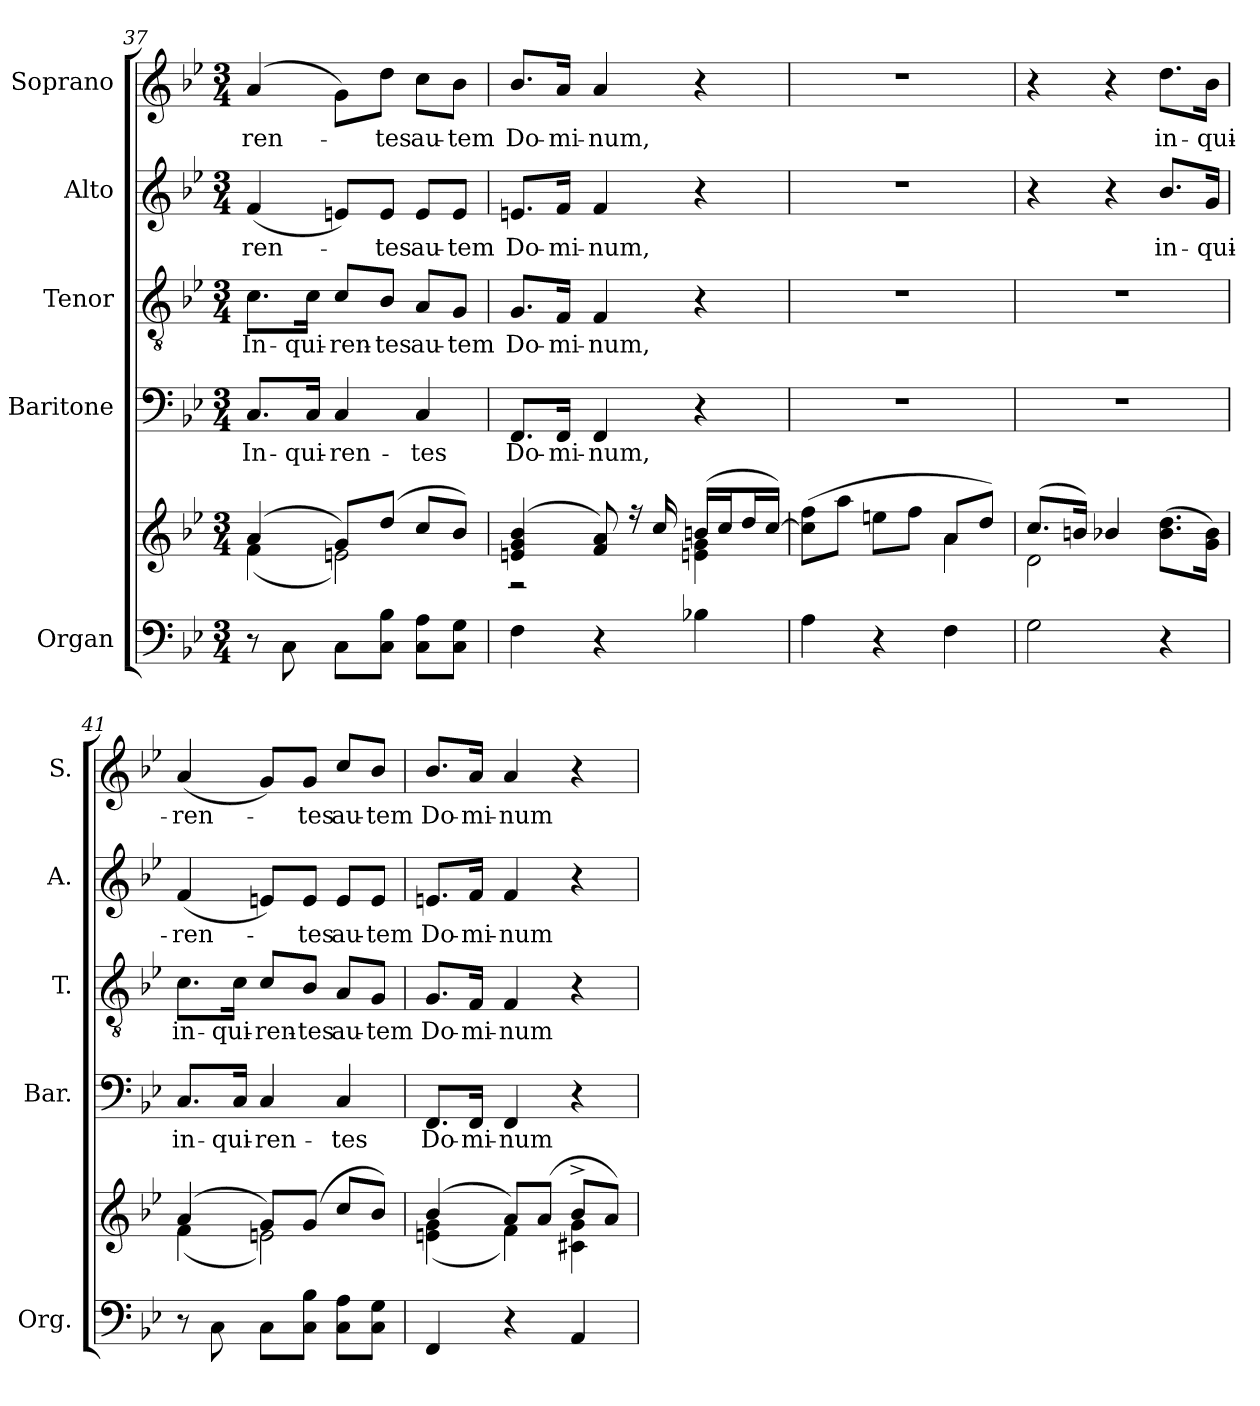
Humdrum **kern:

**kern	**kern	**kern	**text	**kern	**text	**kern	**text	**kern	**text
*part5	*part5	*part4	*part4	*part3	*part3	*part2	*part2	*part1	*part1
*staff6	*staff5	*staff4	*staff4	*staff3	*staff3	*staff2	*staff2	*staff1	*staff1
*I"Organ	*	*I"Baritone	*	*I"Tenor	*	*I"Alto	*	*I"Soprano	*
*I'Org.	*	*I'Bar.	*	*I'T.	*	*I'A.	*	*I'S.	*
*clefF4	*clefG2	*clefF4	*	*clefGv2	*	*clefG2	*	*clefG2	*
*	*	*	*	*ITrd7c12	*	*	*	*	*
*k[b-e-]	*k[b-e-]	*k[b-e-]	*	*k[b-e-]	*	*k[b-e-]	*	*k[b-e-]	*
*B-:	*B-:	*B-:	*	*B-:	*	*B-:	*	*B-:	*
*M3/4	*M3/4	*M3/4	*	*M3/4	*	*M3/4	*	*M3/4	*
=37	=37	=37	=37	=37	=37	=37	=37	=37	=37
*	*^	*	*	*	*	*	*	*	*
!	!	!	!	!LO:LY:b:color=#000000	!	!	!	!	!	!
!	!	!	!	!	!	!LO:LY:b:color=#000000	!	!	!	!
!	!	!	!	!	!	!	!	!LO:LY:b:color=#000000	!	!
!	!	!	!	!	!	!	!	!	!	!LO:LY:b:color=#000000
8r	(4ai/	(4fi\	8.Ci/L	In-	8.Ci\L	In-	(4fi/	-ren-	(4ai/	-ren-
8Ci\	.	.	.	.	.	.	.	.	.	.
!	!	!	!	!LO:LY:b:color=#000000	!	!	!	!	!	!
!	!	!	!	!	!	!LO:LY:b:color=#000000	!	!	!	!
.	.	.	16Ci/Jk	-qui-	16Ci\Jk	-qui-	.	.	.	.
!	!	!	!	!LO:LY:b:color=#000000	!	!	!	!	!	!
!	!	!	!	!	!	!LO:LY:b:color=#000000	!	!	!	!
8Ci\L	8gi/L)	2eni\)	4Ci/	-ren-	8Ci/L	-ren-	8eni/L)	.	8gi\L)	.
!	!	!	!	!	!	!LO:LY:b:color=#000000	!	!	!	!
!	!	!	!	!	!	!	!	!LO:LY:b:color=#000000	!	!
!	!	!	!	!	!	!	!	!	!	!LO:LY:b:color=#000000
8Ci\ 8B-i\J	(8ddi/J	.	.	.	8BB-i/J	-tes	8ei/J	-tes	8ddi\J	-tes
!	!	!	!	!LO:LY:b:color=#000000	!	!	!	!	!	!
!	!	!	!	!	!	!LO:LY:b:color=#000000	!	!	!	!
!	!	!	!	!	!	!	!	!LO:LY:b:color=#000000	!	!
!	!	!	!	!	!	!	!	!	!	!LO:LY:b:color=#000000
8Ci\ 8Ai\L	8cci/L	.	4Ci/	-tes	8AAi/L	au-	8ei/L	au-	8cci\L	au-
!	!	!	!	!	!	!LO:LY:b:color=#000000	!	!	!	!
!	!	!	!	!	!	!	!	!LO:LY:b:color=#000000	!	!
!	!	!	!	!	!	!	!	!	!	!LO:LY:b:color=#000000
8Ci\ 8Gi\J	8b-i/J)	.	.	.	8GGi/J	-tem	8ei/J	-tem	8b-i\J	-tem
!!LO:LB:g=z
=38	=38	=38	=38	=38	=38	=38	=38	=38	=38	=38
!	!	!	!	!LO:LY:b:color=#000000	!	!	!	!	!	!
!	!	!	!	!	!	!LO:LY:b:color=#000000	!	!	!	!
!	!	!	!	!	!	!	!	!LO:LY:b:color=#000000	!	!
!	!	!	!	!	!	!	!	!	!	!LO:LY:b:color=#000000
4Fi\	(4eni/ 4gi 4b-i	2r	8.FFi/L	Do-	8.GGi/L	Do-	8.eni/L	Do-	8.b-i/L	Do-
!	!	!	!	!LO:LY:b:color=#000000	!	!	!	!	!	!
!	!	!	!	!	!	!LO:LY:b:color=#000000	!	!	!	!
!	!	!	!	!	!	!	!	!LO:LY:b:color=#000000	!	!
!	!	!	!	!	!	!	!	!	!	!LO:LY:b:color=#000000
.	.	.	16FFi/Jk	-mi-	16FFi/Jk	-mi-	16fi/Jk	-mi-	16ai/Jk	-mi-
!	!	!	!	!LO:LY:b:color=#000000	!	!	!	!	!	!
!	!	!	!	!	!	!LO:LY:b:color=#000000	!	!	!	!
!	!	!	!	!	!	!	!	!LO:LY:b:color=#000000	!	!
!	!	!	!	!	!	!	!	!	!	!LO:LY:b:color=#000000
4r	8fi/ 8ai)	.	4FFi/	-num,	4FFi/	-num,	4fi/	-num,	4ai/	-num,
.	16r	.	.	.	.	.	.	.	.	.
.	16cci/	.	.	.	.	.	.	.	.	.
4B-Xi\	(16bni/LL	4eni\ 4gi	4r	.	4r	.	4r	.	4r	.
.	16cci/J	.	.	.	.	.	.	.	.	.
.	16ddi/L	.	.	.	.	.	.	.	.	.
.	[16cci/JJ)	.	.	.	.	.	.	.	.	.
=39	=39	=39	=39	=39	=39	=39	=39	=39	=39	=39
!	!	!	!LO:N:vis=1	!	!LO:N:vis=1	!	!LO:N:vis=1	!	!LO:N:vis=1	!
4Ai\	(8cci]\ 8ffi\L	2ryy	2.r	.	2.r	.	2.r	.	2.r	.
.	8aai\J	.	.	.	.	.	.	.	.	.
4r	8eeni\L	.	.	.	.	.	.	.	.	.
.	8ffi\J	.	.	.	.	.	.	.	.	.
4Fi\	8ai/L	4ai\	.	.	.	.	.	.	.	.
.	8ddi/J)	.	.	.	.	.	.	.	.	.
=40	=40	=40	=40	=40	=40	=40	=40	=40	=40	=40
!	!	!	!LO:N:vis=1	!	!LO:N:vis=1	!	!	!	!	!
2Gi\	(8.cci/L	2di\	2.r	.	2.r	.	4r	.	4r	.
.	16bni/Jk)	.	.	.	.	.	.	.	.	.
.	4b-Xi/	.	.	.	.	.	4r	.	4r	.
!	!	!	!	!	!	!	!	!LO:LY:b:color=#000000	!	!
!	!	!	!	!	!	!	!	!	!	!LO:LY:b:color=#000000
4r	(8.b-i\ 8.ddi\L	4ryy	.	.	.	.	8.b-i/L	in-	8.ddi\L	in-
!	!	!	!	!	!	!	!	!LO:LY:b:color=#000000	!	!
!	!	!	!	!	!	!	!	!	!	!LO:LY:b:color=#000000
.	16gi\ 16b-i\Jk)	.	.	.	.	.	16gi/Jk	-qui-	16b-i\Jk	-qui-
=41	=41	=41	=41	=41	=41	=41	=41	=41	=41	=41
!	!	!	!	!LO:LY:b:color=#000000	!	!	!	!	!	!
!	!	!	!	!	!	!LO:LY:b:color=#000000	!	!	!	!
!	!	!	!	!	!	!	!	!LO:LY:b:color=#000000	!	!
!	!	!	!	!	!	!	!	!	!	!LO:LY:b:color=#000000
8r	(4ai/	(4fi\	8.Ci/L	in-	8.Ci\L	in-	(4fi/	-ren-	(4ai/	-ren-
8Ci\	.	.	.	.	.	.	.	.	.	.
!	!	!	!	!LO:LY:b:color=#000000	!	!	!	!	!	!
!	!	!	!	!	!	!LO:LY:b:color=#000000	!	!	!	!
.	.	.	16Ci/Jk	-qui-	16Ci\Jk	-qui-	.	.	.	.
!	!	!	!	!LO:LY:b:color=#000000	!	!	!	!	!	!
!	!	!	!	!	!	!LO:LY:b:color=#000000	!	!	!	!
8Ci\L	8gi/L)	2eni\)	4Ci/	-ren-	8Ci/L	-ren-	8eni/L)	.	8gi/L)	.
!	!	!	!	!	!	!LO:LY:b:color=#000000	!	!	!	!
!	!	!	!	!	!	!	!	!LO:LY:b:color=#000000	!	!
!	!	!	!	!	!	!	!	!	!	!LO:LY:b:color=#000000
8Ci\ 8B-i\J	(8gi/J	.	.	.	8BB-i/J	-tes	8ei/J	-tes	8gi/J	-tes
!	!	!	!	!LO:LY:b:color=#000000	!	!	!	!	!	!
!	!	!	!	!	!	!LO:LY:b:color=#000000	!	!	!	!
!	!	!	!	!	!	!	!	!LO:LY:b:color=#000000	!	!
!	!	!	!	!	!	!	!	!	!	!LO:LY:b:color=#000000
8Ci\ 8Ai\L	8cci/L	.	4Ci/	-tes	8AAi/L	au-	8ei/L	au-	8cci/L	au-
!	!	!	!	!	!	!LO:LY:b:color=#000000	!	!	!	!
!	!	!	!	!	!	!	!	!LO:LY:b:color=#000000	!	!
!	!	!	!	!	!	!	!	!	!	!LO:LY:b:color=#000000
8Ci\ 8Gi\J	8b-i/J)	.	.	.	8GGi/J	-tem	8ei/J	-tem	8b-i/J	-tem
=42	=42	=42	=42	=42	=42	=42	=42	=42	=42	=42
!	!	!	!	!LO:LY:b:color=#000000	!	!	!	!	!	!
!	!	!	!	!	!	!LO:LY:b:color=#000000	!	!	!	!
!	!	!	!	!	!	!	!	!LO:LY:b:color=#000000	!	!
!	!	!	!	!	!	!	!	!	!	!LO:LY:b:color=#000000
4FFi/	(4b-i/	(4eni\ 4gi	8.FFi/L	Do-	8.GGi/L	Do-	8.eni/L	Do-	8.b-i/L	Do-
!	!	!	!	!LO:LY:b:color=#000000	!	!	!	!	!	!
!	!	!	!	!	!	!LO:LY:b:color=#000000	!	!	!	!
!	!	!	!	!	!	!	!	!LO:LY:b:color=#000000	!	!
!	!	!	!	!	!	!	!	!	!	!LO:LY:b:color=#000000
.	.	.	16FFi/Jk	-mi-	16FFi/Jk	-mi-	16fi/Jk	-mi-	16ai/Jk	-mi-
!	!	!	!	!LO:LY:b:color=#000000	!	!	!	!	!	!
!	!	!	!	!	!	!LO:LY:b:color=#000000	!	!	!	!
!	!	!	!	!	!	!	!	!LO:LY:b:color=#000000	!	!
!	!	!	!	!	!	!	!	!	!	!LO:LY:b:color=#000000
4r	8ai/L)	4fi\)	4FFi/	-num	4FFi/	-num	4fi/	-num	4ai/	-num
.	(8ai/J	.	.	.	.	.	.	.	.	.
4AAi/	8b-^i/L	4c#Xi\ 4gi	4r	.	4r	.	4r	.	4r	.
.	8ai/J)	.	.	.	.	.	.	.	.	.
*	*v	*v	*	*	*	*	*	*	*	*
=	=	=	=	=	=	=	=	=	=
*-	*-	*-	*-	*-	*-	*-	*-	*-	*-
